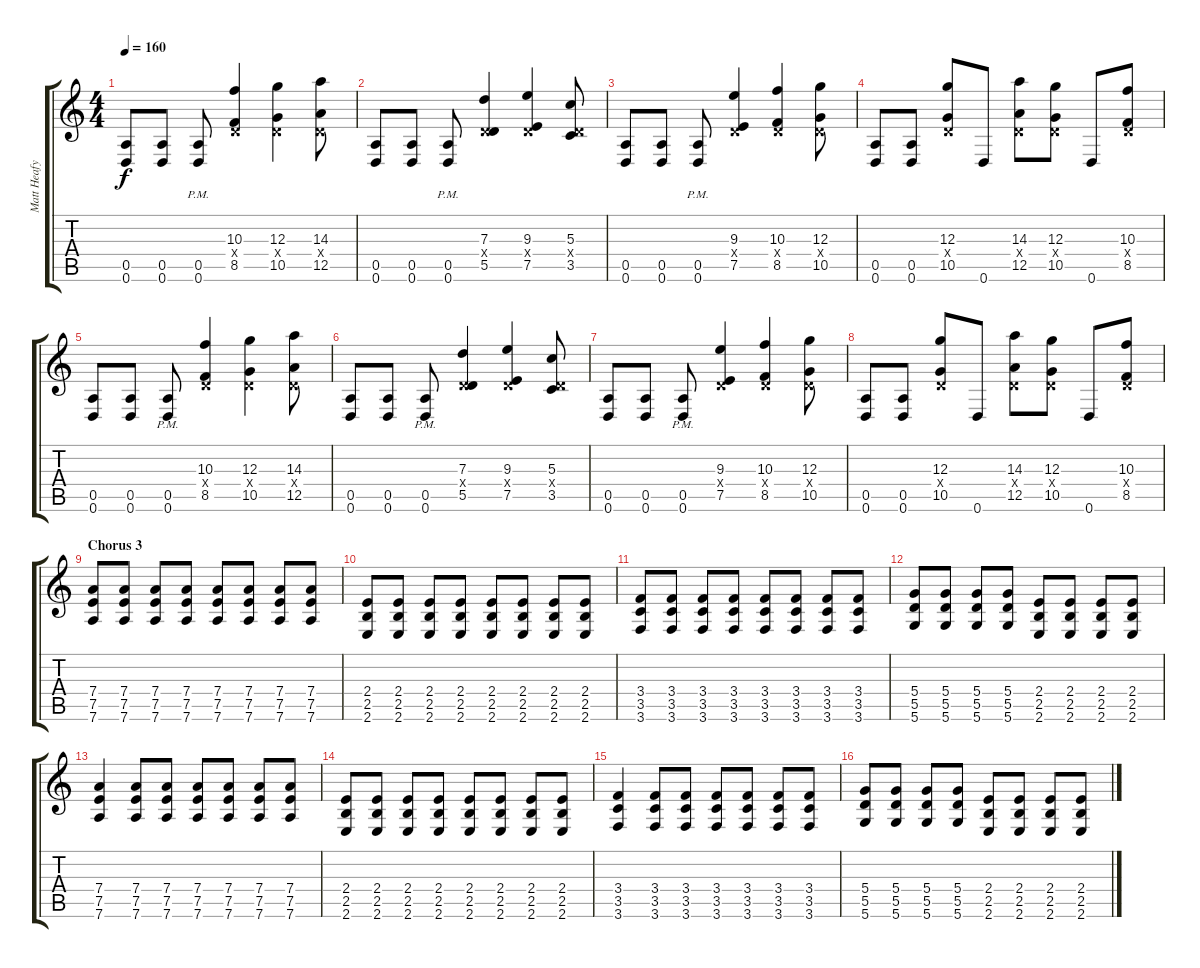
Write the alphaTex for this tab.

\track ("Matt Heafy" "Matt Heafy") {instrument distortionguitar}
\staff {score tabs}
\tuning (E4 B3 G3 D3 A2 D2) {hide}
\ts (4 4)
\tempo 160
\clef g2
\ks c
(0.5 0.6).8{dy f} (0.5 0.6).8 (0.5{pm} 0.6{pm}).8 (10.3 0.4{x} 8.5).4 (12.3 0.4{x} 10.5).4 (14.3 0.4{x} 12.5).8 |
(0.5 0.6).8 (0.5 0.6).8 (0.5{pm} 0.6{pm}).8 (7.3 0.4{x} 5.5).4 (9.3 0.4{x} 7.5).4 (5.3 0.4{x} 3.5).8 |
(0.5 0.6).8 (0.5 0.6).8 (0.5{pm} 0.6{pm}).8 (9.3 0.4{x} 7.5).4 (10.3 0.4{x} 8.5).4 (12.3 0.4{x} 10.5).8 |
(0.5 0.6).8 (0.5 0.6).8 (12.3 0.4{x} 10.5).8 0.6.8 (14.3 0.4{x} 12.5).8 (12.3 0.4{x} 10.5).8 0.6.8 (10.3 0.4{x} 8.5).8 |
(0.5 0.6).8 (0.5 0.6).8 (0.5{pm} 0.6{pm}).8 (10.3 0.4{x} 8.5).4 (12.3 0.4{x} 10.5).4 (14.3 0.4{x} 12.5).8 |
(0.5 0.6).8 (0.5 0.6).8 (0.5{pm} 0.6{pm}).8 (7.3 0.4{x} 5.5).4 (9.3 0.4{x} 7.5).4 (5.3 0.4{x} 3.5).8 |
(0.5 0.6).8 (0.5 0.6).8 (0.5{pm} 0.6{pm}).8 (9.3 0.4{x} 7.5).4 (10.3 0.4{x} 8.5).4 (12.3 0.4{x} 10.5).8 |
(0.5 0.6).8 (0.5 0.6).8 (12.3 0.4{x} 10.5).8 0.6.8 (14.3 0.4{x} 12.5).8 (12.3 0.4{x} 10.5).8 0.6.8 (10.3 0.4{x} 8.5).8 |
\section ("" "Chorus 3")
(7.4 7.5 7.6).8 (7.4 7.5 7.6).8 (7.4 7.5 7.6).8 (7.4 7.5 7.6).8 (7.4 7.5 7.6).8 (7.4 7.5 7.6).8 (7.4 7.5 7.6).8 (7.4 7.5 7.6).8 |
(2.4 2.5 2.6).8 (2.4 2.5 2.6).8 (2.4 2.5 2.6).8 (2.4 2.5 2.6).8 (2.4 2.5 2.6).8 (2.4 2.5 2.6).8 (2.4 2.5 2.6).8 (2.4 2.5 2.6).8 |
(3.4 3.5 3.6).8 (3.4 3.5 3.6).8 (3.4 3.5 3.6).8 (3.4 3.5 3.6).8 (3.4 3.5 3.6).8 (3.4 3.5 3.6).8 (3.4 3.5 3.6).8 (3.4 3.5 3.6).8 |
(5.4 5.5 5.6).8 (5.4 5.5 5.6).8 (5.4 5.5 5.6).8 (5.4 5.5 5.6).8 (2.4 2.5 2.6).8 (2.4 2.5 2.6).8 (2.4 2.5 2.6).8 (2.4 2.5 2.6).8 |
(7.4 7.5 7.6).4 (7.4 7.5 7.6).8 (7.4 7.5 7.6).8 (7.4 7.5 7.6).8 (7.4 7.5 7.6).8 (7.4 7.5 7.6).8 (7.4 7.5 7.6).8 |
(2.4 2.5 2.6).8 (2.4 2.5 2.6).8 (2.4 2.5 2.6).8 (2.4 2.5 2.6).8 (2.4 2.5 2.6).8 (2.4 2.5 2.6).8 (2.4 2.5 2.6).8 (2.4 2.5 2.6).8 |
(3.4 3.5 3.6).4 (3.4 3.5 3.6).8 (3.4 3.5 3.6).8 (3.4 3.5 3.6).8 (3.4 3.5 3.6).8 (3.4 3.5 3.6).8 (3.4 3.5 3.6).8 |
(5.4 5.5 5.6).8 (5.4 5.5 5.6).8 (5.4 5.5 5.6).8 (5.4 5.5 5.6).8 (2.4 2.5 2.6).8 (2.4 2.5 2.6).8 (2.4 2.5 2.6).8 (2.4 2.5 2.6).8
